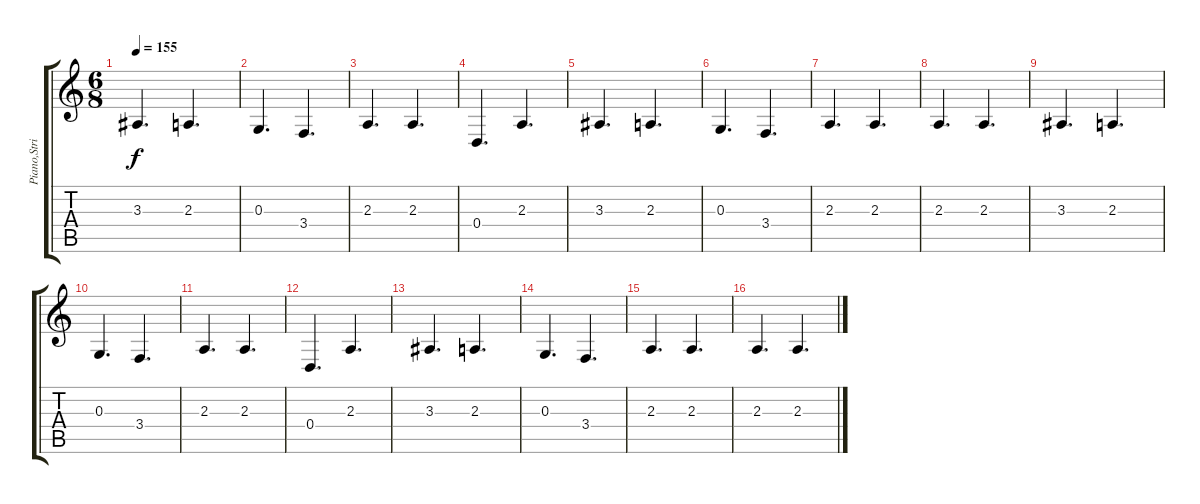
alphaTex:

\track ("Piano,Strings" "Piano,Stri") {instrument brightacousticpiano}
\staff {score tabs}
\tuning (E4 B3 G3 D3 A2 E2) {hide}
\ts (6 8)
\tempo 155
\clef g2
\ks c
3.3.4{d dy f volume 13 instrument acousticgrandpiano} 2.3.4{d} |
0.3.4{d} 3.4.4{d} |
2.3.4{d} 2.3.4{d} |
0.4.4{d} 2.3.4{d} |
3.3.4{d} 2.3.4{d} |
0.3.4{d} 3.4.4{d} |
2.3.4{d} 2.3.4{d} |
2.3.4{d} 2.3.4{d} |
3.3.4{d} 2.3.4{d} |
0.3.4{d} 3.4.4{d} |
2.3.4{d} 2.3.4{d} |
0.4.4{d} 2.3.4{d} |
3.3.4{d} 2.3.4{d} |
0.3.4{d} 3.4.4{d} |
2.3.4{d} 2.3.4{d} |
2.3.4{d} 2.3.4{d}
